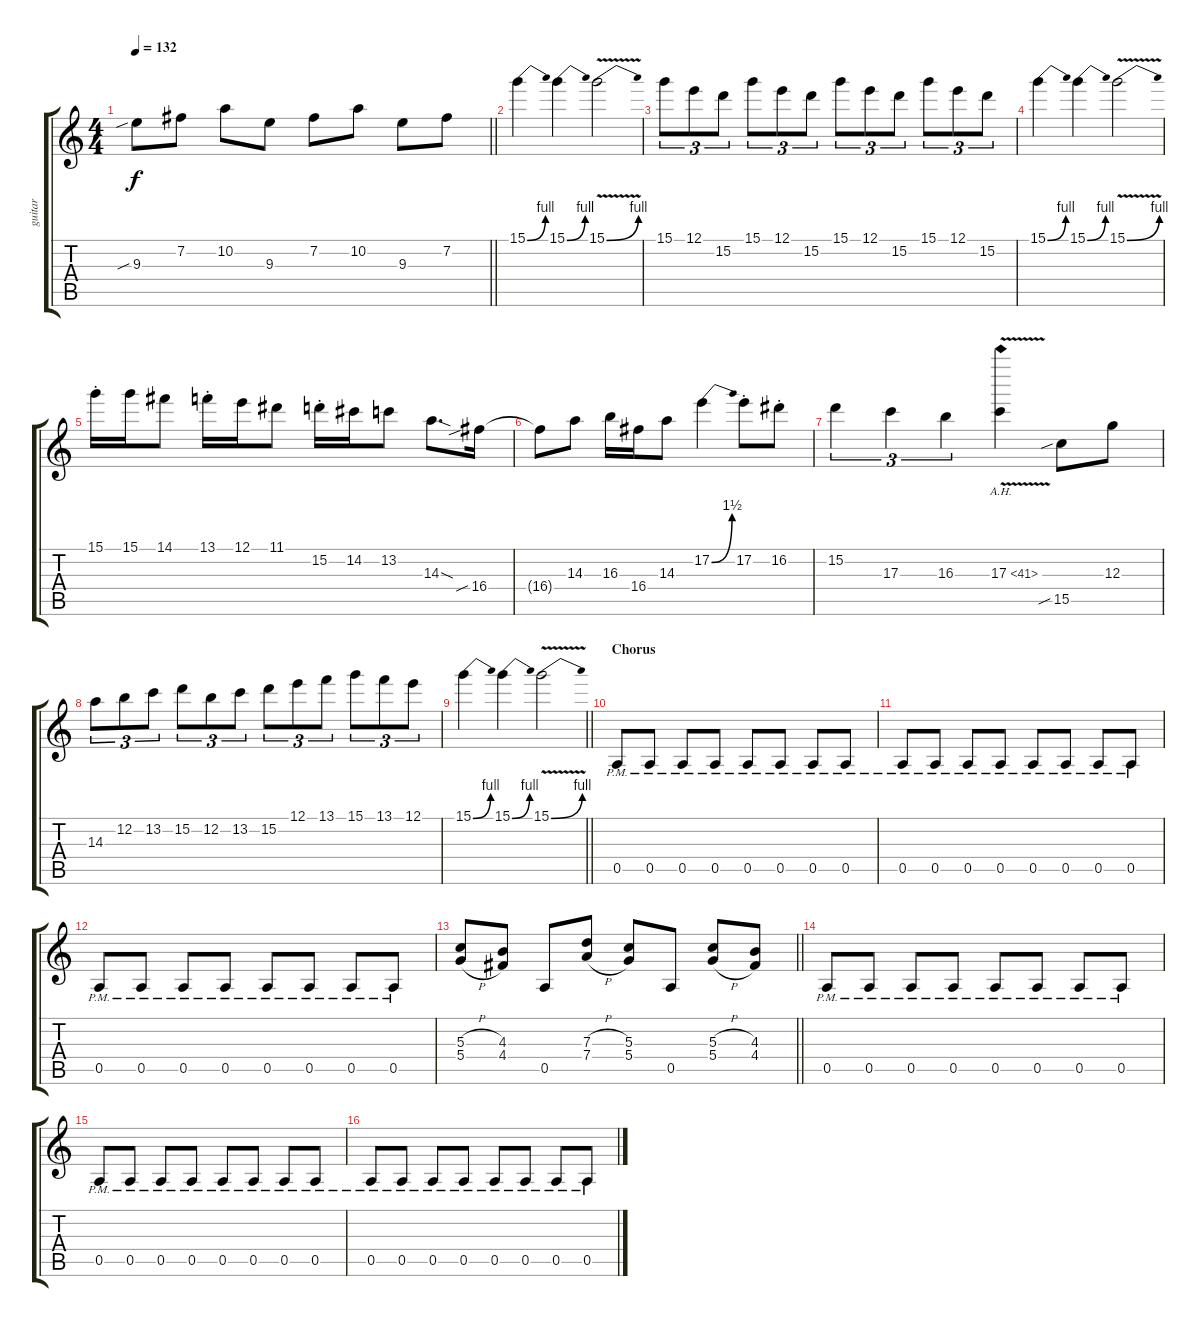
\track ("guitar" "guitar") {instrument distortionguitar}
\staff {score tabs}
\tuning (E4 B3 G3 D3 A2 E2) {hide}
\ts (4 4)
\tempo 132
\clef g2
\barLineRight lightlight
\ks c
9.3{sib}.8{dy f} 7.2.8 10.2.8 9.3.8 7.2.8 10.2.8 9.3.8 7.2.8 |
15.1{be (bend 0 0 60 4)}.4 15.1{be (bend 0 0 60 4)}.4 15.1{be (bend 0 0 60 4) v}.2 |
15.1.8{tu (3 2)} 12.1.8{tu (3 2)} 15.2.8{tu (3 2)} 15.1.8{tu (3 2)} 12.1.8{tu (3 2)} 15.2.8{tu (3 2)} 15.1.8{tu (3 2)} 12.1.8{tu (3 2)} 15.2.8{tu (3 2)} 15.1.8{tu (3 2)} 12.1.8{tu (3 2)} 15.2.8{tu (3 2)} |
15.1{be (bend 0 0 60 4)}.4 15.1{be (bend 0 0 60 4)}.4 15.1{be (bend 0 0 60 4) v}.2 |
15.1{st}.16 15.1.16 14.1.8 13.1{st}.16 12.1.16 11.1.8 15.2{st}.16 14.2.16 13.2.8 14.3{sod}.8{d} 16.4{sib}.16 |
16.4{t}.8 14.3.8 16.3.16 16.4.16 14.3.8 17.2{be (bend 0 0 60 6)}.4 17.2{st}.8 16.2{st}.8 |
15.2.4{tu (3 2)} 17.3.4{tu (3 2)} 16.3.4{tu (3 2)} 17.3{ah 24 v}.4 15.5{sib}.8 12.3.8 |
14.3.8{tu (3 2)} 12.2.8{tu (3 2)} 13.2.8{tu (3 2)} 15.2.8{tu (3 2)} 12.2.8{tu (3 2)} 13.2.8{tu (3 2)} 15.2.8{tu (3 2)} 12.1.8{tu (3 2)} 13.1.8{tu (3 2)} 15.1.8{tu (3 2)} 13.1.8{tu (3 2)} 12.1.8{tu (3 2)} |
\barLineRight lightlight
15.1{be (bend 0 0 60 4)}.4 15.1{be (bend 0 0 60 4)}.4 15.1{be (bend 0 0 60 4) v}.2 |
\section ("" "Chorus")
0.5{pm}.8 0.5{pm}.8 0.5{pm}.8 0.5{pm}.8 0.5{pm}.8 0.5{pm}.8 0.5{pm}.8 0.5{pm}.8 |
0.5{pm}.8 0.5{pm}.8 0.5{pm}.8 0.5{pm}.8 0.5{pm}.8 0.5{pm}.8 0.5{pm}.8 0.5{pm}.8 |
0.5{pm}.8 0.5{pm}.8 0.5{pm}.8 0.5{pm}.8 0.5{pm}.8 0.5{pm}.8 0.5{pm}.8 0.5{pm}.8 |
\barLineRight lightlight
(5.3{h} 5.4{h}).8 (4.3 4.4).8 0.5.8 (7.3{h} 7.4{h}).8 (5.3 5.4).8 0.5.8 (5.3{h} 5.4{h}).8 (4.3 4.4).8 |
0.5{pm}.8 0.5{pm}.8 0.5{pm}.8 0.5{pm}.8 0.5{pm}.8 0.5{pm}.8 0.5{pm}.8 0.5{pm}.8 |
0.5{pm}.8 0.5{pm}.8 0.5{pm}.8 0.5{pm}.8 0.5{pm}.8 0.5{pm}.8 0.5{pm}.8 0.5{pm}.8 |
0.5{pm}.8 0.5{pm}.8 0.5{pm}.8 0.5{pm}.8 0.5{pm}.8 0.5{pm}.8 0.5{pm}.8 0.5{pm}.8
